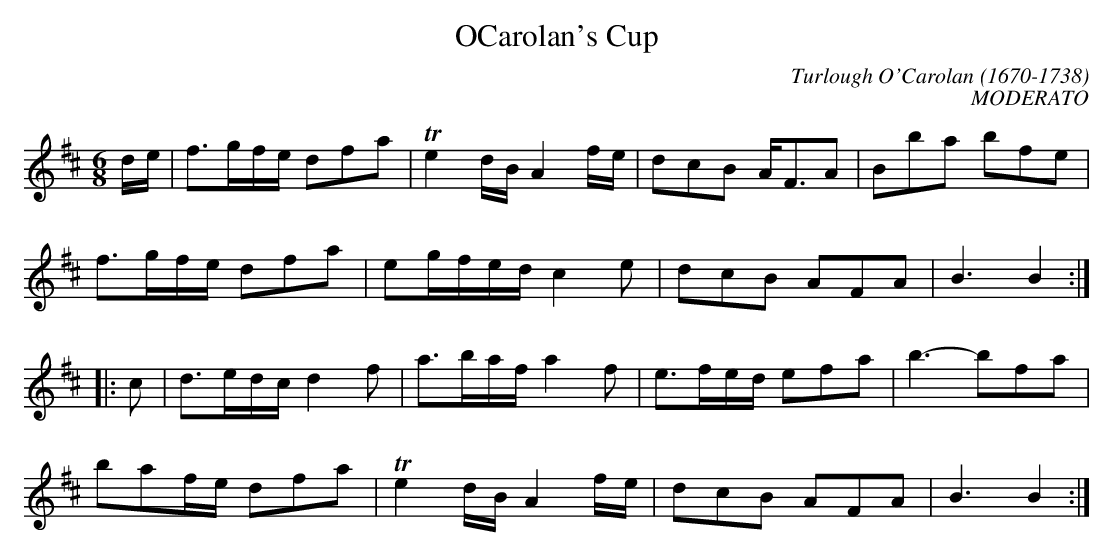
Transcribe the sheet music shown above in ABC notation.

X:1occ
T:OCarolan's Cup
C:Turlough O'Carolan (1670-1738)
C:MODERATO
M:6/8
L:1/8
K:D
d/2e/2|f3/2g/2f/2e/2 dfa| Te2d/2B/2 A2f/2e/2|dcB A/2F3/2A|Bba bfe|
f3/2g/2f/2e/2 dfa|eg/2f/2e/2d/2 c2e|dcB AFA|B3B2:|
|:c|d3/2e/2d/2c/2 d2f|a3/2b/2a/2f/2 a2f|e3/2f/2e/2d/2 efa|b3-bfa|
baf/2e/2 dfa| Te2d/2B/2 A2f/2e/2|dcB AFA|B3B2:|
